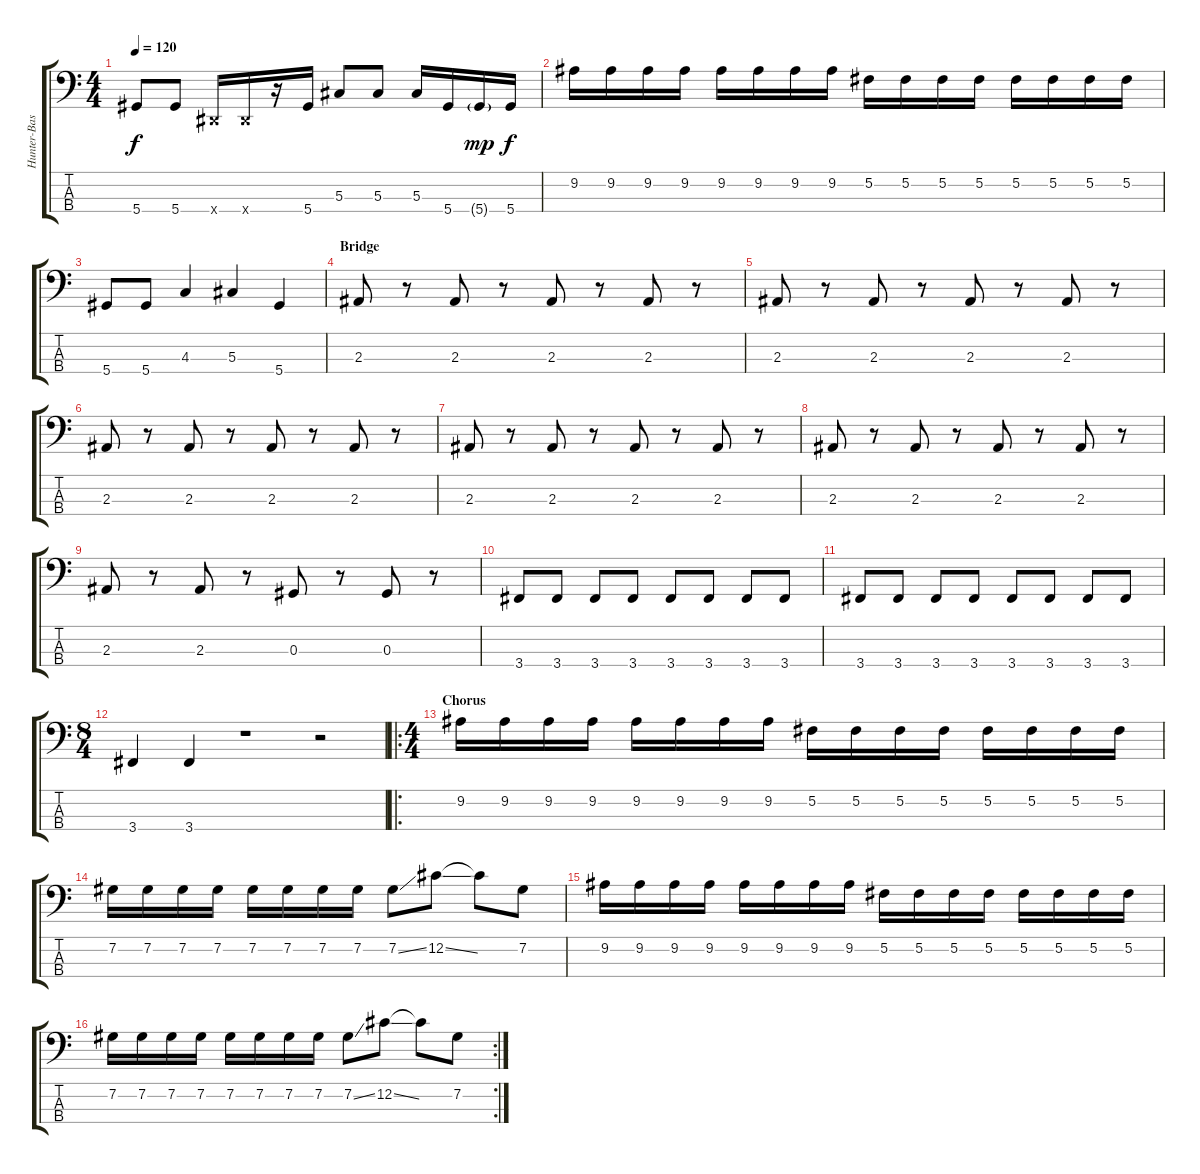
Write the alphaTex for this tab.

\track ("Hunter-Bass" "Hunter-Bas") {instrument electricbasspick}
\staff {score tabs}
\tuning (Gb2 Db2 Ab1 Eb1) {hide}
\ts (4 4)
\tempo 120
\clef f4
\ks c
5.4.8{dy f} 5.4.8 0.4{x}.16 0.4{x}.16 r.16 5.4.16 5.3.8 5.3.8 5.3.16 5.4.16 5.4{g}.16{dy mp} 5.4.16{dy f} |
9.2.16 9.2.16 9.2.16 9.2.16 9.2.16 9.2.16 9.2.16 9.2.16 5.2.16 5.2.16 5.2.16 5.2.16 5.2.16 5.2.16 5.2.16 5.2.16 |
5.4.8 5.4.8 4.3.4 5.3.4 5.4.4 |
\section ("" "Bridge")
2.3.8 r.8 2.3.8 r.8 2.3.8 r.8 2.3.8 r.8 |
2.3.8 r.8 2.3.8 r.8 2.3.8 r.8 2.3.8 r.8 |
2.3.8 r.8 2.3.8 r.8 2.3.8 r.8 2.3.8 r.8 |
2.3.8 r.8 2.3.8 r.8 2.3.8 r.8 2.3.8 r.8 |
2.3.8 r.8 2.3.8 r.8 2.3.8 r.8 2.3.8 r.8 |
2.3.8 r.8 2.3.8 r.8 0.3.8 r.8 0.3.8 r.8 |
3.4.8 3.4.8 3.4.8 3.4.8 3.4.8 3.4.8 3.4.8 3.4.8 |
3.4.8 3.4.8 3.4.8 3.4.8 3.4.8 3.4.8 3.4.8 3.4.8 |
\ts (8 4)
3.4.4 3.4.4 r.1 r.2 |
\ro
\ts (4 4)
\section ("" "Chorus")
9.2.16 9.2.16 9.2.16 9.2.16 9.2.16 9.2.16 9.2.16 9.2.16 5.2.16 5.2.16 5.2.16 5.2.16 5.2.16 5.2.16 5.2.16 5.2.16 |
7.2.16 7.2.16 7.2.16 7.2.16 7.2.16 7.2.16 7.2.16 7.2.16 7.2{ss}.8 12.2{ss}.8 12.2{t}.8 7.2.8 |
9.2.16 9.2.16 9.2.16 9.2.16 9.2.16 9.2.16 9.2.16 9.2.16 5.2.16 5.2.16 5.2.16 5.2.16 5.2.16 5.2.16 5.2.16 5.2.16 |
\rc 2
7.2.16 7.2.16 7.2.16 7.2.16 7.2.16 7.2.16 7.2.16 7.2.16 7.2{ss}.8 12.2{ss}.8 12.2{t}.8 7.2.8
